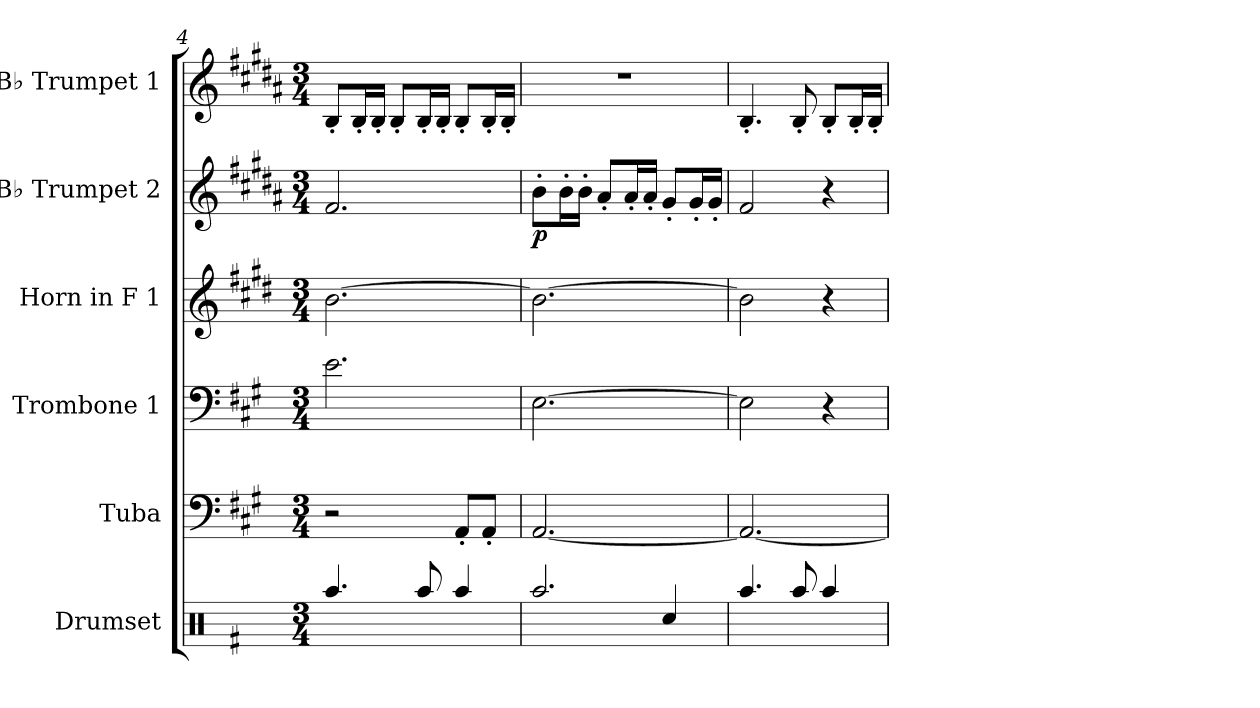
**kern	**kern	**kern	**kern	**kern	**dynam	**kern
*part6	*part5	*part4	*part3	*part2	*part2	*part1
*staff6	*staff5	*staff4	*staff3	*staff2	*staff2	*staff1
*I"Drumset	*I"Tuba	*I"Trombone 1	*I"Horn in F 1	*I"B♭ Trumpet 2	*	*I"B♭ Trumpet 1
*I'D. Set	*I'Tba.	*I'Tbn. 1	*	*I'B♭ Tpt. 2	*	*I'B♭ Tpt. 1
*clefX	*clefF4	*clefF4	*clefG2	*clefG2	*	*clefG2
*	*	*	*ITrd4c7	*ITrd1c2	*	*ITrd1c2
*k[f#]	*k[f#c#g#]	*k[f#c#g#]	*k[f#c#g#]	*k[f#c#g#]	*	*k[f#c#g#]
*M3/4	*M3/4	*M3/4	*M3/4	*M3/4	*	*M3/4
=4	=4	=4	=4	=4	=4	=4
4.Raa/	2r	2.e\	[2.e\	2.e/	.	8A'/L
.	.	.	.	.	.	16A'/L
.	.	.	.	.	.	16A'/JJ
.	.	.	.	.	.	8A'/L
8Raa/	.	.	.	.	.	16A'/L
.	.	.	.	.	.	16A'/JJ
4Raa/	8AA'/L	.	.	.	.	8A'/L
.	8AA'/J	.	.	.	.	16A'/L
.	.	.	.	.	.	16A'/JJ
!!LO:PB:g=z
=5	=5	=5	=5	=5	=5	=5
*^	*	*	*	*	*	*
!	!	!	!	!	!	!LO:DY:b	!
2.Raa/	2ryy	[2.AA/	[2.E\	2.e\_	8a'\L	p	2.r
.	.	.	.	.	16a'\L	.	.
.	.	.	.	.	16a'\JJ	.	.
.	.	.	.	.	8g#'/L	.	.
.	.	.	.	.	16g#'/L	.	.
.	.	.	.	.	16g#'/JJ	.	.
.	4Rcc/	.	.	.	8f#'/L	.	.
.	.	.	.	.	16f#'/L	.	.
.	.	.	.	.	16f#'/JJ	.	.
*v	*v	*	*	*	*	*	*
=6	=6	=6	=6	=6	=6	=6
4.Raa/	2.AA/_	2E\]	2e\]	2e/	.	4.A'/
8Raa/	.	.	.	.	.	8A'/
4Raa/	.	4r	4r	4r	.	8A'/L
.	.	.	.	.	.	16A'/L
.	.	.	.	.	.	16A'/JJ
=	=	=	=	=	=	=
*-	*-	*-	*-	*-	*-	*-
